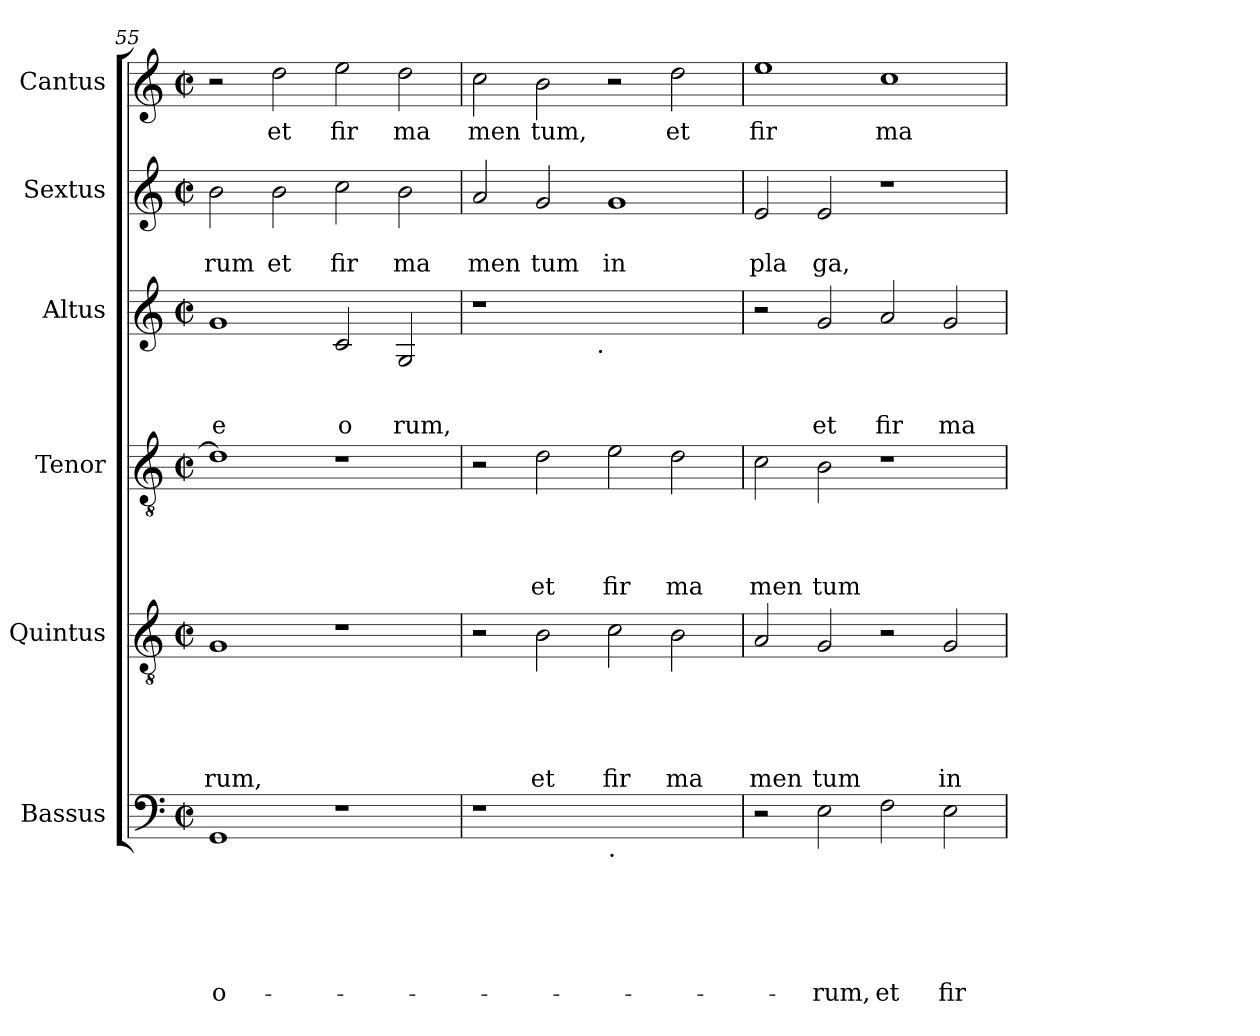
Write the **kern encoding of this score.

**kern	**text	**text	**text	**text	**text	**text	**kern	**text	**text	**text	**text	**text	**kern	**text	**text	**text	**text	**kern	**text	**text	**text	**kern	**text	**text	**kern	**text
*part6	*part6	*part6	*part6	*part6	*part6	*part6	*part5	*part5	*part5	*part5	*part5	*part5	*part4	*part4	*part4	*part4	*part4	*part3	*part3	*part3	*part3	*part2	*part2	*part2	*part1	*part1
*staff6	*staff6	*staff6	*staff6	*staff6	*staff6	*staff6	*staff5	*staff5	*staff5	*staff5	*staff5	*staff5	*staff4	*staff4	*staff4	*staff4	*staff4	*staff3	*staff3	*staff3	*staff3	*staff2	*staff2	*staff2	*staff1	*staff1
*I"Bassus	*	*	*	*	*	*	*I"Quintus	*	*	*	*	*	*I"Tenor	*	*	*	*	*I"Altus	*	*	*	*I"Sextus	*	*	*I"Cantus	*
*clefF4	*	*	*	*	*	*	*clefGv2	*	*	*	*	*	*clefGv2	*	*	*	*	*clefG2	*	*	*	*clefG2	*	*	*clefG2	*
*k[]	*	*	*	*	*	*	*k[]	*	*	*	*	*	*k[]	*	*	*	*	*k[]	*	*	*	*k[]	*	*	*k[]	*
*C:	*	*	*	*	*	*	*C:	*	*	*	*	*	*C:	*	*	*	*	*C:	*	*	*	*C:	*	*	*C:	*
*M2/2	*	*	*	*	*	*	*M2/2	*	*	*	*	*	*M2/2	*	*	*	*	*M2/2	*	*	*	*M2/2	*	*	*M2/2	*
*met(c|)	*	*	*	*	*	*	*met(c|)	*	*	*	*	*	*met(c|)	*	*	*	*	*met(c|)	*	*	*	*met(c|)	*	*	*met(c|)	*
=55	=55	=55	=55	=55	=55	=55	=55	=55	=55	=55	=55	=55	=55	=55	=55	=55	=55	=55	=55	=55	=55	=55	=55	=55	=55	=55
!	!	!	!	!	!	!LO:LY:b	!	!	!	!	!	!LO:LY:b	!	!	!	!	!	!	!	!	!LO:LY:b	!	!	!LO:LY:b	!	!
1GG	.	.	.	.	.	-o-	1G	.	.	.	.	rum,	1d]	.	.	.	.	1g	.	.	e	2b\	.	rum	2r	.
!	!	!	!	!	!	!	!	!	!	!	!	!	!	!	!	!	!	!	!	!	!	!	!	!LO:LY:b	!	!LO:LY:b
.	.	.	.	.	.	.	.	.	.	.	.	.	.	.	.	.	.	.	.	.	.	2b\	.	et	2dd\	et
!	!	!	!	!	!	!	!	!	!	!	!	!	!	!	!	!	!	!	!	!	!LO:LY:b	!	!	!LO:LY:b	!	!LO:LY:b
1r	.	.	.	.	.	.	1r	.	.	.	.	.	1r	.	.	.	.	2c/	.	.	o	2cc\	.	fir	2ee\	fir
!	!	!	!	!	!	!	!	!	!	!	!	!	!	!	!	!	!	!	!	!	!LO:LY:b	!	!	!LO:LY:b	!	!LO:LY:b
.	.	.	.	.	.	.	.	.	.	.	.	.	.	.	.	.	.	2G/	.	.	rum,	2b\	.	ma	2dd\	ma
=56	=56	=56	=56	=56	=56	=56	=56	=56	=56	=56	=56	=56	=56	=56	=56	=56	=56	=56	=56	=56	=56	=56	=56	=56	=56	=56
!	!	!	!	!	!	!	!	!	!	!	!	!	!	!	!	!	!	!	!	!	!	!	!	!LO:LY:b	!	!LO:LY:b
*	*	*	*	*	*	*	*	*	*	*	*	*	*	*	*	*	*	*^	*	*	*	*	*	*	*	*
1r	.	.	.	.	.	.	2r	.	.	.	.	.	2r	.	.	.	.	1r	2ryy	.	.	.	2a/	.	men	2cc\	men
!	!	!	!	!	!	!	!	!	!	!	!	!LO:LY:b	!	!	!	!	!LO:LY:b	!	!	!	!	!	!	!	!LO:LY:b	!	!LO:LY:b
.	.	.	.	.	.	.	2B\	.	.	.	.	et	2d\	.	.	.	et	.	4...ryy	.	.	.	2g/	.	tum	2b\	tum,
!	!	!	!	!	!	!	!	!	!	!	!	!	!	!	!	!	!	!	!LO:TX:b:t=.	!	!	!	!	!	!	!	!
.	.	.	.	.	.	.	.	.	.	.	.	.	.	.	.	.	.	.	1ryy	.	.	.	.	.	.	.	.
!LO:TX:b:t=.	!	!	!	!	!	!	!	!	!	!	!	!	!	!	!	!	!	!	!	!	!	!	!	!	!	!	!
!	!	!	!	!	!	!	!	!	!	!	!	!LO:LY:b	!	!	!	!	!LO:LY:b	!	!	!	!	!	!	!	!LO:LY:b	!	!
1ryy	.	.	.	.	.	.	2c\	.	.	.	.	fir	2e\	.	.	.	fir	1ryy	.	.	.	.	1g	.	in	2r	.
!	!	!	!	!	!	!	!	!	!	!	!	!LO:LY:b	!	!	!	!	!LO:LY:b	!	!	!	!	!	!	!	!	!	!LO:LY:b
.	.	.	.	.	.	.	2B\	.	.	.	.	ma	2d\	.	.	.	ma	.	.	.	.	.	.	.	.	2dd\	et
.	.	.	.	.	.	.	.	.	.	.	.	.	.	.	.	.	.	.	32ryy	.	.	.	.	.	.	.	.
=57	=57	=57	=57	=57	=57	=57	=57	=57	=57	=57	=57	=57	=57	=57	=57	=57	=57	=57	=57	=57	=57	=57	=57	=57	=57	=57	=57
!	!	!	!	!	!	!	!	!	!	!	!	!LO:LY:b	!	!	!	!	!LO:LY:b	!	!	!	!	!	!	!	!LO:LY:b	!	!LO:LY:b
*	*	*	*	*	*	*	*	*	*	*	*	*	*	*	*	*	*	*v	*v	*	*	*	*	*	*	*	*
2r	.	.	.	.	.	.	2A/	.	.	.	.	men	2c\	.	.	.	men	2r	.	.	.	2e/	.	pla	1ee	fir
!	!	!	!	!	!	!LO:LY:b	!	!	!	!	!	!LO:LY:b	!	!	!	!	!LO:LY:b	!	!	!	!LO:LY:b	!	!	!LO:LY:b	!	!
2E\	.	.	.	.	.	-rum,	2G/	.	.	.	.	tum	2B\	.	.	.	tum	2g/	.	.	et	2e/	.	ga,	.	.
!	!	!	!	!	!	!LO:LY:b	!	!	!	!	!	!	!	!	!	!	!	!	!	!	!LO:LY:b	!	!	!	!	!LO:LY:b
2F\	.	.	.	.	.	et	2r	.	.	.	.	.	1r	.	.	.	.	2a/	.	.	fir	1r	.	.	1cc	ma
!	!	!	!	!	!	!LO:LY:b	!	!	!	!	!	!LO:LY:b	!	!	!	!	!	!	!	!	!LO:LY:b	!	!	!	!	!
2E\	.	.	.	.	.	fir-	2G/	.	.	.	.	in	.	.	.	.	.	2g/	.	.	ma	.	.	.	.	.
=	=	=	=	=	=	=	=	=	=	=	=	=	=	=	=	=	=	=	=	=	=	=	=	=	=	=
*-	*-	*-	*-	*-	*-	*-	*-	*-	*-	*-	*-	*-	*-	*-	*-	*-	*-	*-	*-	*-	*-	*-	*-	*-	*-	*-
